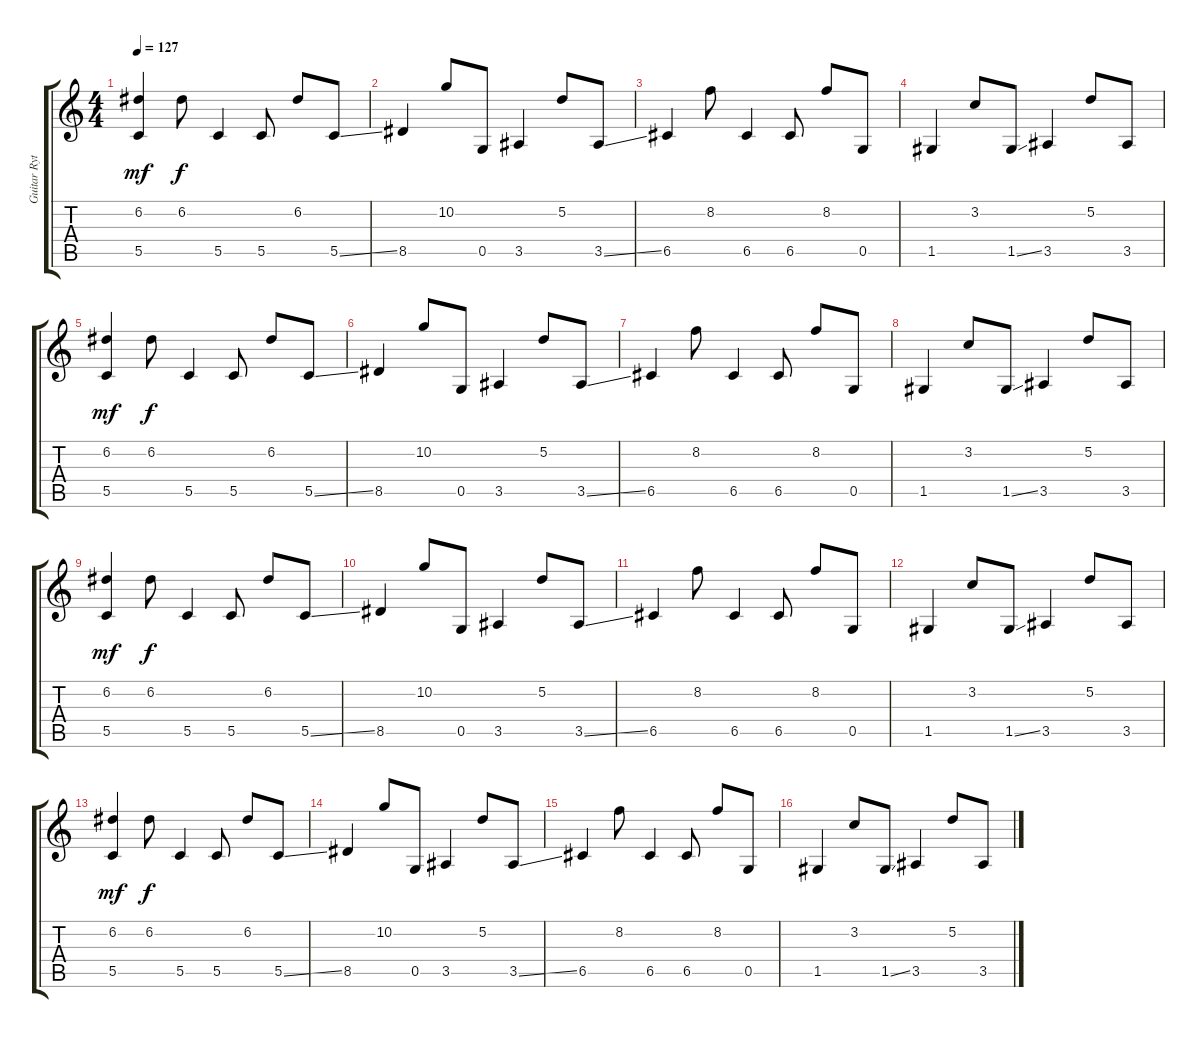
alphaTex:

\track ("Guitar Rythm" "Guitar Ryt") {instrument acousticguitarsteel}
\staff {score tabs}
\tuning (D4 A3 F3 C3 G2 C2) {hide}
\ts (4 4)
\tempo 127
\clef g2
\ks c
(6.2 5.5).4{dy mf instrument acousticguitarsteel} 6.2.8{dy f} 5.5.4 5.5.8 6.2.8 5.5{ss}.8 |
8.5.4 10.2.8 0.5.8 3.5.4 5.2.8 3.5{ss}.8 |
6.5.4 8.2.8 6.5.4 6.5.8 8.2.8 0.5.8 |
1.5.4 3.2.8 1.5{ss}.8 3.5.4 5.2.8 3.5.8 |
(6.2 5.5).4{dy mf} 6.2.8{dy f} 5.5.4 5.5.8 6.2.8 5.5{ss}.8 |
8.5.4 10.2.8 0.5.8 3.5.4 5.2.8 3.5{ss}.8 |
6.5.4 8.2.8 6.5.4 6.5.8 8.2.8 0.5.8 |
1.5.4 3.2.8 1.5{ss}.8 3.5.4 5.2.8 3.5.8 |
(6.2 5.5).4{dy mf} 6.2.8{dy f} 5.5.4 5.5.8 6.2.8 5.5{ss}.8 |
8.5.4 10.2.8 0.5.8 3.5.4 5.2.8 3.5{ss}.8 |
6.5.4 8.2.8 6.5.4 6.5.8 8.2.8 0.5.8 |
1.5.4 3.2.8 1.5{ss}.8 3.5.4 5.2.8 3.5.8 |
(6.2 5.5).4{dy mf} 6.2.8{dy f} 5.5.4 5.5.8 6.2.8 5.5{ss}.8 |
8.5.4 10.2.8 0.5.8 3.5.4 5.2.8 3.5{ss}.8 |
6.5.4 8.2.8 6.5.4 6.5.8 8.2.8 0.5.8 |
1.5.4 3.2.8 1.5{ss}.8 3.5.4 5.2.8 3.5.8
